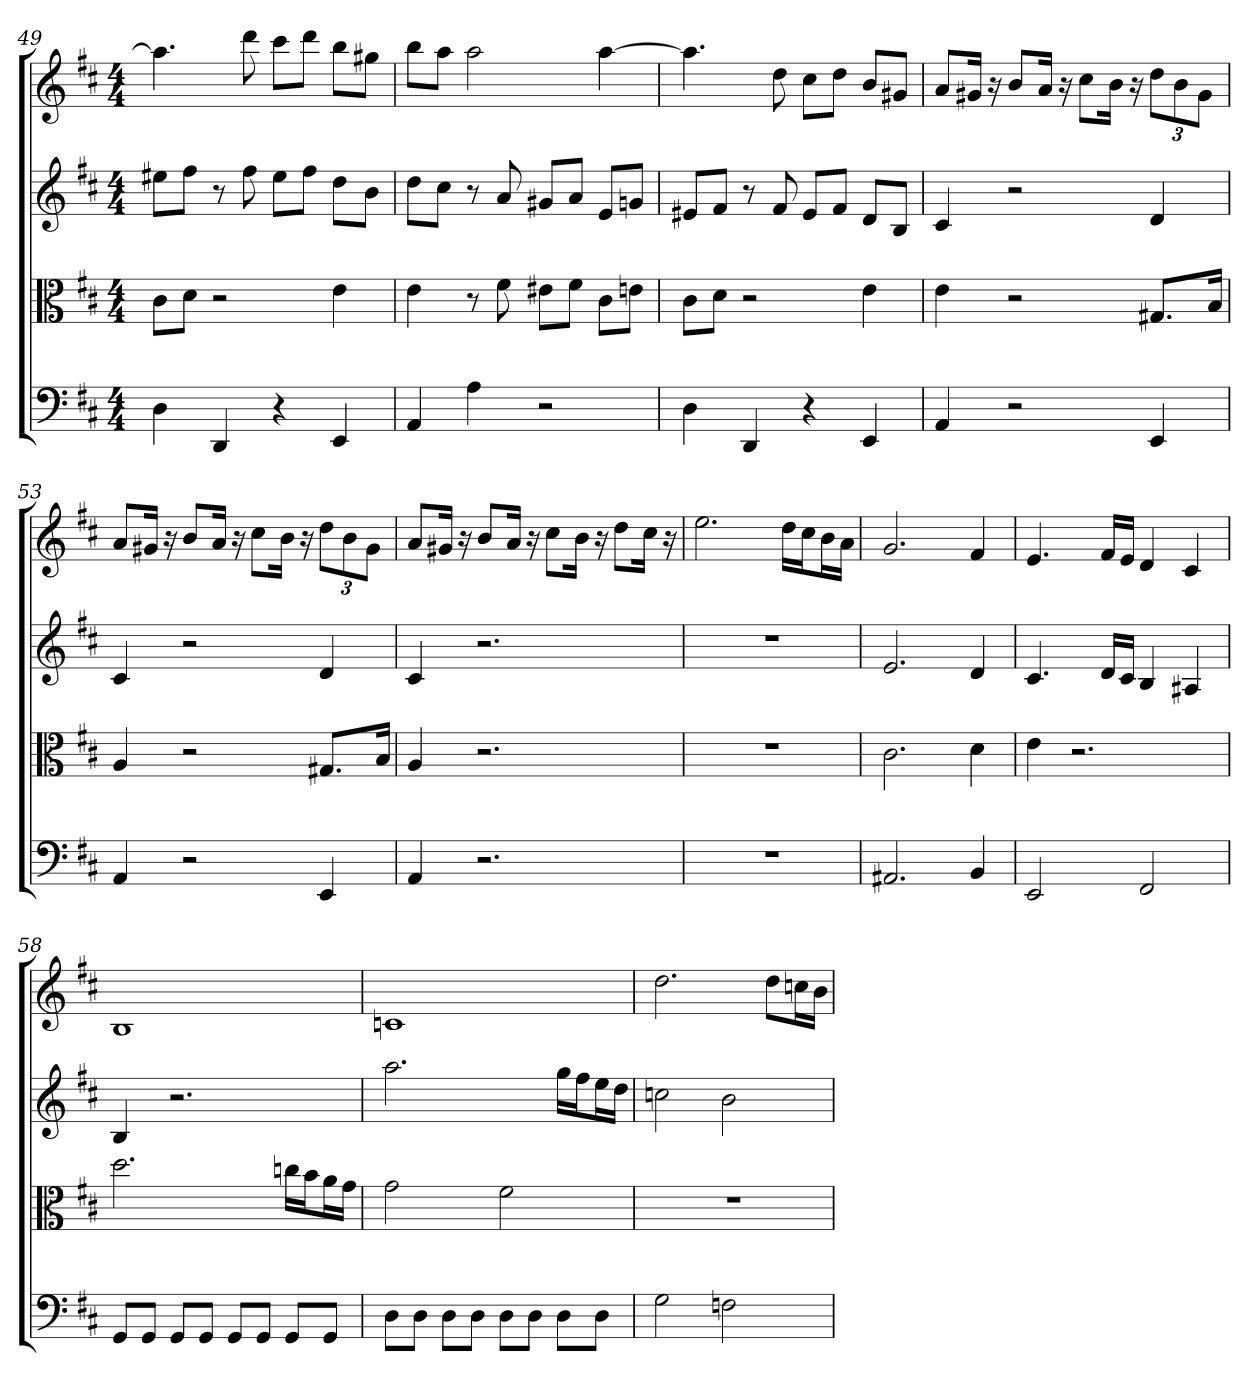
**kern	**kern	**kern	**kern
*part4	*part3	*part2	*part1
*staff4	*staff3	*staff2	*staff1
*clefF4	*clefC3	*	*
*k[f#c#]	*k[f#c#]	*k[f#c#]	*k[f#c#]
*D:	*D:	*D:	*D:
*M4/4	*M4/4	*M4/4	*M4/4
=49	=49	=49	=49
4D	8c#\L	8ee#XL	4.aa]
.	8d\J	8ff#J	.
4DD	2r	8r	.
.	.	8ff#	8ddd
4r	.	8ee#L	8ccc#L
.	.	8ff#J	8dddJ
4EE	4e	8ddL	8bbL
.	.	8bJ	8gg#XJ
=50	=50	=50	=50
4AA	4e	8ddL	8bbL
.	.	8cc#J	8aaJ
4A	8r	8r	2aa
.	8f#	8a	.
2r	8e#X\L	8g#XL	.
.	8f#\J	8aJ	.
.	8c#\L	8eL	[4aa
.	8en\J	8gnJ	.
=51	=51	=51	=51
4D	8c#\L	8e#XL	4.aa]
.	8d\J	8f#J	.
4DD	2r	8r	.
.	.	8f#	8dd
4r	.	8e#L	8cc#L
.	.	8f#J	8ddJ
4EE	4e	8dL	8bL
.	.	8BJ	8g#XJ
=52	=52	=52	=52
4AA	4e	4c#	8aL
.	.	.	16g#XJk
.	.	.	16r
2r	2r	2r	8bL
.	.	.	16aJk
.	.	.	16r
.	.	.	8cc#L
.	.	.	16bJk
.	.	.	16r
4EE	8.G#X/L	4d	12ddL
.	.	.	12b
.	.	.	12g#J
.	16B/Jk	.	.
=53	=53	=53	=53
4AA	4A	4c#	8aL
.	.	.	16g#XJk
.	.	.	16r
2r	2r	2r	8bL
.	.	.	16aJk
.	.	.	16r
.	.	.	8cc#L
.	.	.	16bJk
.	.	.	16r
4EE	8.G#X/L	4d	12ddL
.	.	.	12b
.	.	.	12g#J
.	16B/Jk	.	.
=54	=54	=54	=54
4AA	4A	4c#	8aL
.	.	.	16g#XJk
.	.	.	16r
2.r	2.r	2.r	8bL
.	.	.	16aJk
.	.	.	16r
.	.	.	8cc#L
.	.	.	16bJk
.	.	.	16r
.	.	.	8ddL
.	.	.	16cc#Jk
.	.	.	16r
=55	=55	=55	=55
1r	1r	1r	2.ee
.	.	.	16ddLL
.	.	.	16cc#J
.	.	.	16bL
.	.	.	16aJJ
=56	=56	=56	=56
2.AA#X	2.c#	2.e	2.g
4BB	4d	4d	4f#
=57	=57	=57	=57
2EE	4e	4.c#	4.e
.	2.r	.	.
.	.	16dLL	16f#LL
.	.	16c#JJ	16eJJ
2FF#	.	4B	4d
.	.	4A#X	4c#
=58	=58	=58	=58
8GG/L	2.dd	4B	1B
8GG/J	.	.	.
8GG/L	.	2.r	.
8GG/J	.	.	.
8GG/L	.	.	.
8GG/J	.	.	.
8GG/L	16ccn\LL	.	.
.	16b\J	.	.
8GG/J	16a\L	.	.
.	16g\JJ	.	.
=59	=59	=59	=59
8D\L	2g	2.aa	1cn
8D\J	.	.	.
8D\L	.	.	.
8D\J	.	.	.
8D\L	2f#	.	.
8D\J	.	.	.
8D\L	.	16ggLL	.
.	.	16ff#J	.
8D\J	.	16eeL	.
.	.	16ddJJ	.
=60	=60	=60	=60
2G	1r	2ccn	2.dd
2Fn	.	2b	.
.	.	.	8ddL
.	.	.	16ccnL
.	.	.	16bJJ
=	=	=	=
*-	*-	*-	*-
